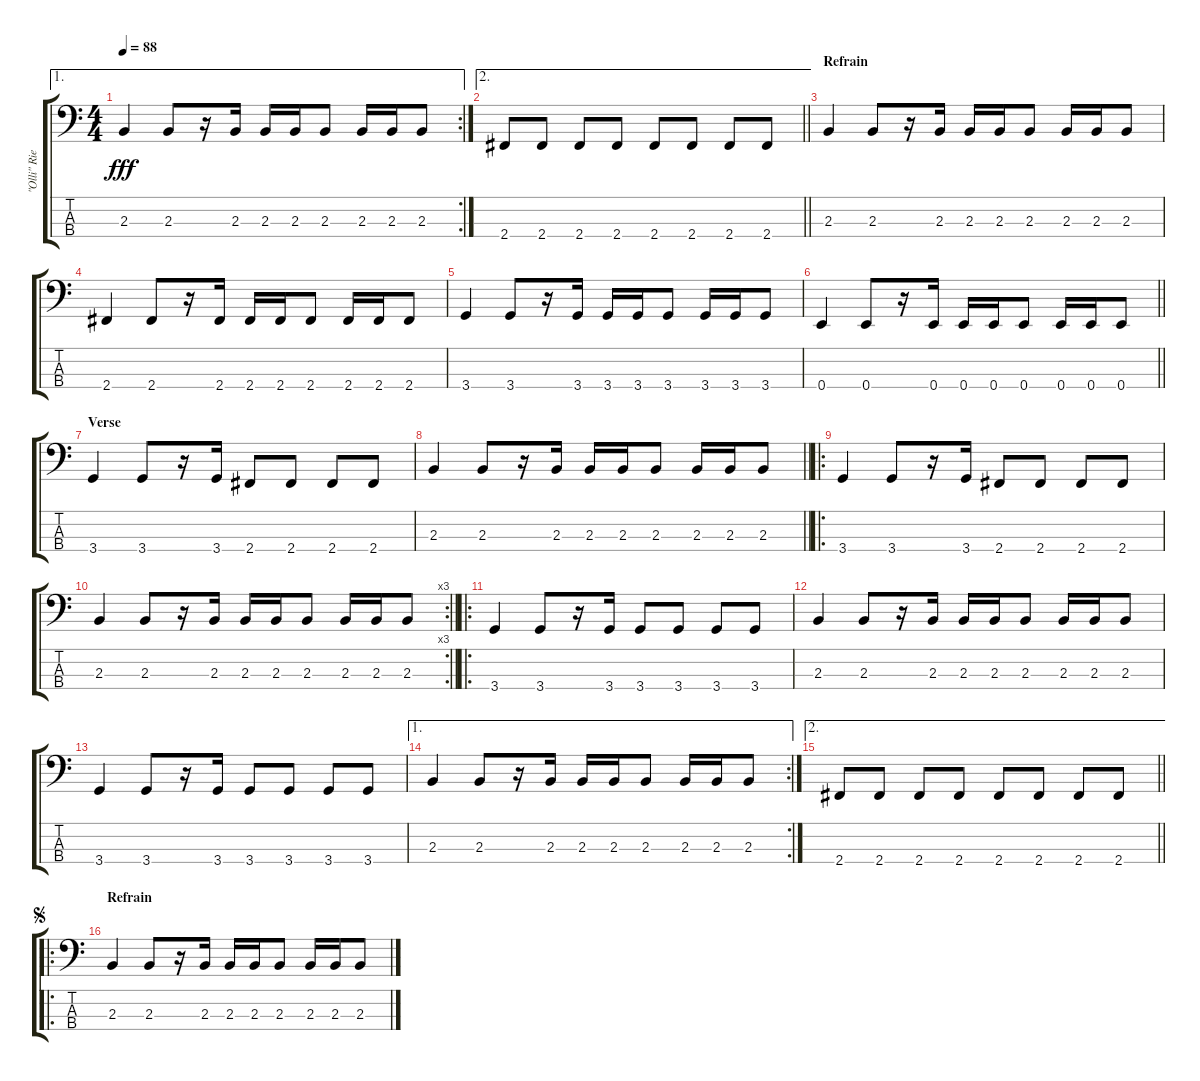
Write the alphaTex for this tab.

\track ("\"Olli\" Riedel" "\"Olli\" Rie") {instrument electricbassfinger}
\staff {score tabs}
\tuning (G2 D2 A1 E1) {hide}
\ae 1
\rc 2
\ts (4 4)
\tempo 88
\clef f4
\ks c
2.3.4{dy fff} 2.3.8 r.16 2.3.16 2.3.16 2.3.16 2.3.8 2.3.16 2.3.16 2.3.8 |
\ae 2
\barLineRight lightlight
2.4.8 2.4.8 2.4.8 2.4.8 2.4.8 2.4.8 2.4.8 2.4.8 |
\section ("" "Refrain")
2.3.4 2.3.8 r.16 2.3.16 2.3.16 2.3.16 2.3.8 2.3.16 2.3.16 2.3.8 |
2.4.4 2.4.8 r.16 2.4.16 2.4.16 2.4.16 2.4.8 2.4.16 2.4.16 2.4.8 |
3.4.4 3.4.8 r.16 3.4.16 3.4.16 3.4.16 3.4.8 3.4.16 3.4.16 3.4.8 |
\barLineRight lightlight
0.4.4 0.4.8 r.16 0.4.16 0.4.16 0.4.16 0.4.8 0.4.16 0.4.16 0.4.8 |
\section ("" "Verse")
3.4.4 3.4.8 r.16 3.4.16 2.4.8 2.4.8 2.4.8 2.4.8 |
\barLineRight lightlight
2.3.4 2.3.8 r.16 2.3.16 2.3.16 2.3.16 2.3.8 2.3.16 2.3.16 2.3.8 |
\ro
3.4.4 3.4.8 r.16 3.4.16 2.4.8 2.4.8 2.4.8 2.4.8 |
\rc 3
\barLineRight lightlight
2.3.4 2.3.8 r.16 2.3.16 2.3.16 2.3.16 2.3.8 2.3.16 2.3.16 2.3.8 |
\ro
3.4.4 3.4.8 r.16 3.4.16 3.4.8 3.4.8 3.4.8 3.4.8 |
2.3.4 2.3.8 r.16 2.3.16 2.3.16 2.3.16 2.3.8 2.3.16 2.3.16 2.3.8 |
3.4.4 3.4.8 r.16 3.4.16 3.4.8 3.4.8 3.4.8 3.4.8 |
\ae 1
\rc 2
2.3.4 2.3.8 r.16 2.3.16 2.3.16 2.3.16 2.3.8 2.3.16 2.3.16 2.3.8 |
\ae 2
\barLineRight lightlight
2.4.8 2.4.8 2.4.8 2.4.8 2.4.8 2.4.8 2.4.8 2.4.8 |
\ro
\section ("" "Refrain")
\jump segno
2.3.4 2.3.8 r.16 2.3.16 2.3.16 2.3.16 2.3.8 2.3.16 2.3.16 2.3.8
